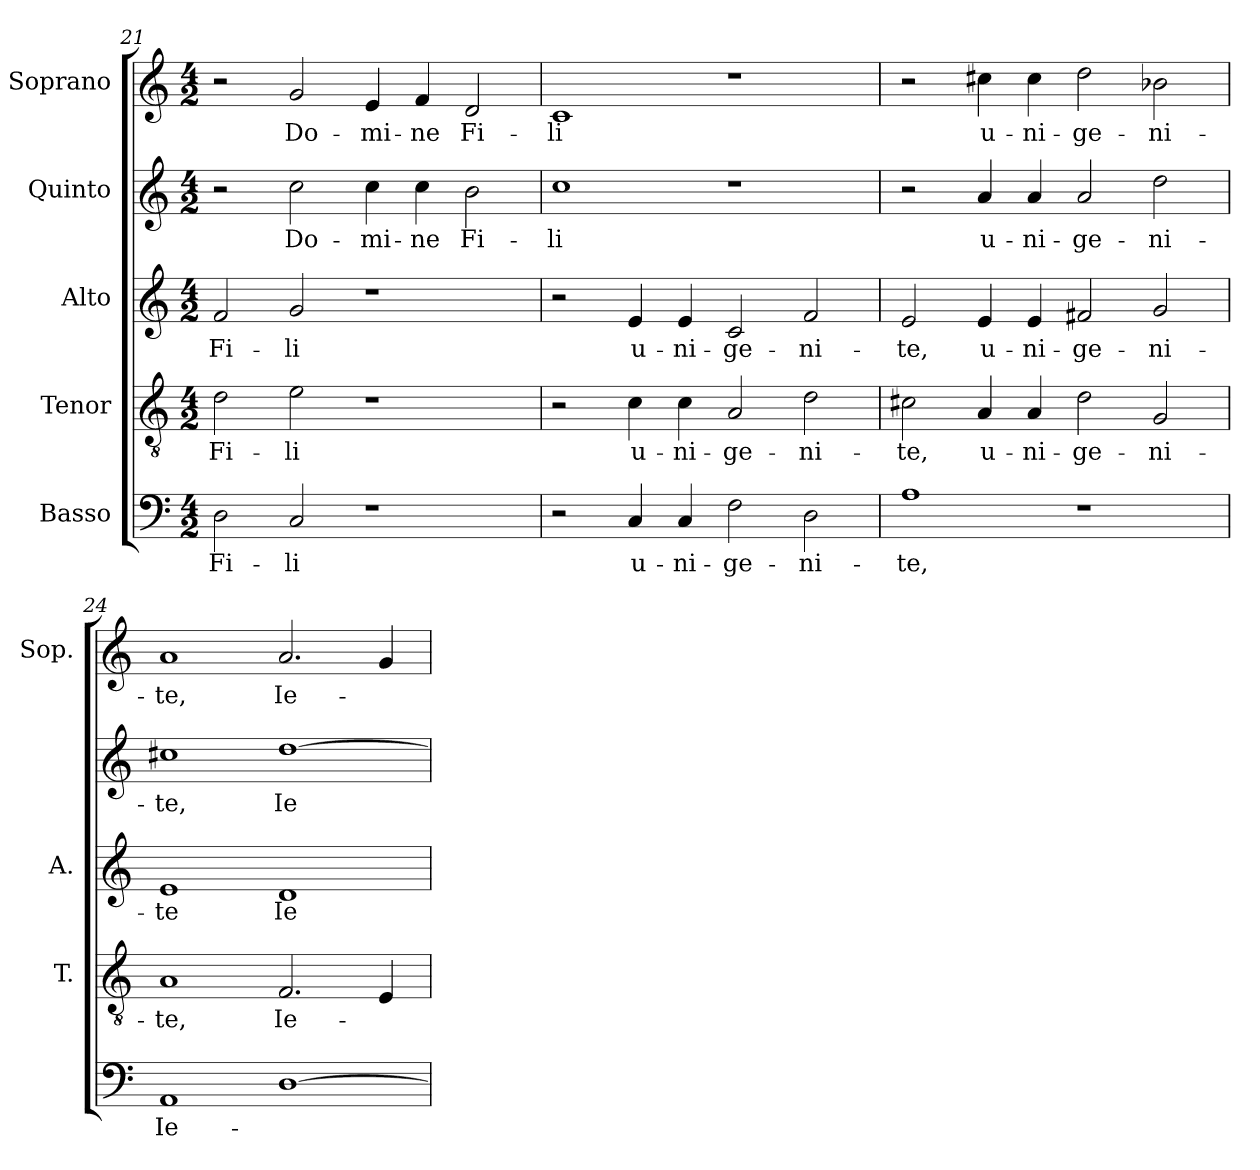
**kern	**text	**kern	**text	**kern	**text	**kern	**text	**kern	**text
*part5	*part5	*part4	*part4	*part3	*part3	*part2	*part2	*part1	*part1
*staff5	*staff5	*staff4	*staff4	*staff3	*staff3	*staff2	*staff2	*staff1	*staff1
*I"Basso	*	*I"Tenor	*	*I"Alto	*	*I"Quinto	*	*I"Soprano	*
*	*	*I'T.	*	*I'A.	*	*	*	*I'Sop.	*
*clefF4	*	*clefGv2	*	*clefG2	*	*clefG2	*	*clefG2	*
*	*	*ITrd7c12	*	*	*	*	*	*	*
*k[]	*	*k[]	*	*k[]	*	*k[]	*	*k[]	*
*C:	*	*C:	*	*C:	*	*C:	*	*C:	*
*M4/2	*	*M4/2	*	*M4/2	*	*M4/2	*	*M4/2	*
=21	=21	=21	=21	=21	=21	=21	=21	=21	=21
!	!LO:LY:b:color=#000000	!	!	!	!	!	!	!	!
!	!	!	!LO:LY:b:color=#000000	!	!	!	!	!	!
!	!	!	!	!	!LO:LY:b:color=#000000	!	!	!	!
2Di\	Fi-	2Di\	Fi-	2fi/	Fi-	2r	.	2r	.
!	!LO:LY:b:color=#000000	!	!	!	!	!	!	!	!
!	!	!	!LO:LY:b:color=#000000	!	!	!	!	!	!
!	!	!	!	!	!LO:LY:b:color=#000000	!	!	!	!
!	!	!	!	!	!	!	!LO:LY:b:color=#000000	!	!
!	!	!	!	!	!	!	!	!	!LO:LY:b:color=#000000
2Ci/	-li	2Ei\	-li	2gi/	-li	2cci\	Do-	2gi/	Do-
!	!	!	!	!	!	!	!LO:LY:b:color=#000000	!	!
!	!	!	!	!	!	!	!	!	!LO:LY:b:color=#000000
1r	.	1r	.	1r	.	4cci\	-mi-	4ei/	-mi-
!	!	!	!	!	!	!	!LO:LY:b:color=#000000	!	!
!	!	!	!	!	!	!	!	!	!LO:LY:b:color=#000000
.	.	.	.	.	.	4cci\	-ne	4fi/	-ne
!	!	!	!	!	!	!	!LO:LY:b:color=#000000	!	!
!	!	!	!	!	!	!	!	!	!LO:LY:b:color=#000000
.	.	.	.	.	.	2bi\	Fi-	2di/	Fi-
!!LO:LB:g=z
=22	=22	=22	=22	=22	=22	=22	=22	=22	=22
!	!	!	!	!	!	!	!LO:LY:b:color=#000000	!	!
!	!	!	!	!	!	!	!	!	!LO:LY:b:color=#000000
2r	.	2r	.	2r	.	1cci	-li	1ci	-li
!	!LO:LY:b:color=#000000	!	!	!	!	!	!	!	!
!	!	!	!LO:LY:b:color=#000000	!	!	!	!	!	!
!	!	!	!	!	!LO:LY:b:color=#000000	!	!	!	!
4Ci/	u-	4Ci\	u-	4ei/	u-	.	.	.	.
!	!LO:LY:b:color=#000000	!	!	!	!	!	!	!	!
!	!	!	!LO:LY:b:color=#000000	!	!	!	!	!	!
!	!	!	!	!	!LO:LY:b:color=#000000	!	!	!	!
4Ci/	-ni-	4Ci\	-ni-	4ei/	-ni-	.	.	.	.
!	!LO:LY:b:color=#000000	!	!	!	!	!	!	!	!
!	!	!	!LO:LY:b:color=#000000	!	!	!	!	!	!
!	!	!	!	!	!LO:LY:b:color=#000000	!	!	!	!
2Fi\	-ge-	2AAi/	-ge-	2ci/	-ge-	1r	.	1r	.
!	!LO:LY:b:color=#000000	!	!	!	!	!	!	!	!
!	!	!	!LO:LY:b:color=#000000	!	!	!	!	!	!
!	!	!	!	!	!LO:LY:b:color=#000000	!	!	!	!
2Di\	-ni-	2Di\	-ni-	2fi/	-ni-	.	.	.	.
=23	=23	=23	=23	=23	=23	=23	=23	=23	=23
!	!LO:LY:b:color=#000000	!	!	!	!	!	!	!	!
!	!	!	!LO:LY:b:color=#000000	!	!	!	!	!	!
!	!	!	!	!	!LO:LY:b:color=#000000	!	!	!	!
1Ai	-te,	2C#Xi\	-te,	2ei/	-te,	2r	.	2r	.
!	!	!	!LO:LY:b:color=#000000	!	!	!	!	!	!
!	!	!	!	!	!LO:LY:b:color=#000000	!	!	!	!
!	!	!	!	!	!	!	!LO:LY:b:color=#000000	!	!
!	!	!	!	!	!	!	!	!	!LO:LY:b:color=#000000
.	.	4AAi/	u-	4ei/	u-	4ai/	u-	4cc#Xi\	u-
!	!	!	!LO:LY:b:color=#000000	!	!	!	!	!	!
!	!	!	!	!	!LO:LY:b:color=#000000	!	!	!	!
!	!	!	!	!	!	!	!LO:LY:b:color=#000000	!	!
!	!	!	!	!	!	!	!	!	!LO:LY:b:color=#000000
.	.	4AAi/	-ni-	4ei/	-ni-	4ai/	-ni-	4cc#i\	-ni-
!	!	!	!LO:LY:b:color=#000000	!	!	!	!	!	!
!	!	!	!	!	!LO:LY:b:color=#000000	!	!	!	!
!	!	!	!	!	!	!	!LO:LY:b:color=#000000	!	!
!	!	!	!	!	!	!	!	!	!LO:LY:b:color=#000000
1r	.	2Di\	-ge-	2f#Xi/	-ge-	2ai/	-ge-	2ddi\	-ge-
!	!	!	!LO:LY:b:color=#000000	!	!	!	!	!	!
!	!	!	!	!	!LO:LY:b:color=#000000	!	!	!	!
!	!	!	!	!	!	!	!LO:LY:b:color=#000000	!	!
!	!	!	!	!	!	!	!	!	!LO:LY:b:color=#000000
.	.	2GGi/	-ni-	2gi/	-ni-	2ddi\	-ni-	2b-Xi\	-ni-
=24	=24	=24	=24	=24	=24	=24	=24	=24	=24
!	!LO:LY:b:color=#000000	!	!	!	!	!	!	!	!
!	!	!	!LO:LY:b:color=#000000	!	!	!	!	!	!
!	!	!	!	!	!LO:LY:b:color=#000000	!	!	!	!
!	!	!	!	!	!	!	!LO:LY:b:color=#000000	!	!
!	!	!	!	!	!	!	!	!	!LO:LY:b:color=#000000
1AAi	Ie-	1AAi	-te,	1ei	-te	1cc#Xi	-te,	1ai	-te,
!	!	!	!LO:LY:b:color=#000000	!	!	!	!	!	!
!	!	!	!	!	!LO:LY:b:color=#000000	!	!	!	!
!	!	!	!	!	!	!	!LO:LY:b:color=#000000	!	!
!	!	!	!	!	!	!	!	!	!LO:LY:b:color=#000000
[1Di	.	2.FFi/	Ie-	1di	Ie-	[1ddi	Ie-	2.ai/	Ie-
.	.	4EEi/	.	.	.	.	.	4gi/	.
=	=	=	=	=	=	=	=	=	=
*-	*-	*-	*-	*-	*-	*-	*-	*-	*-
